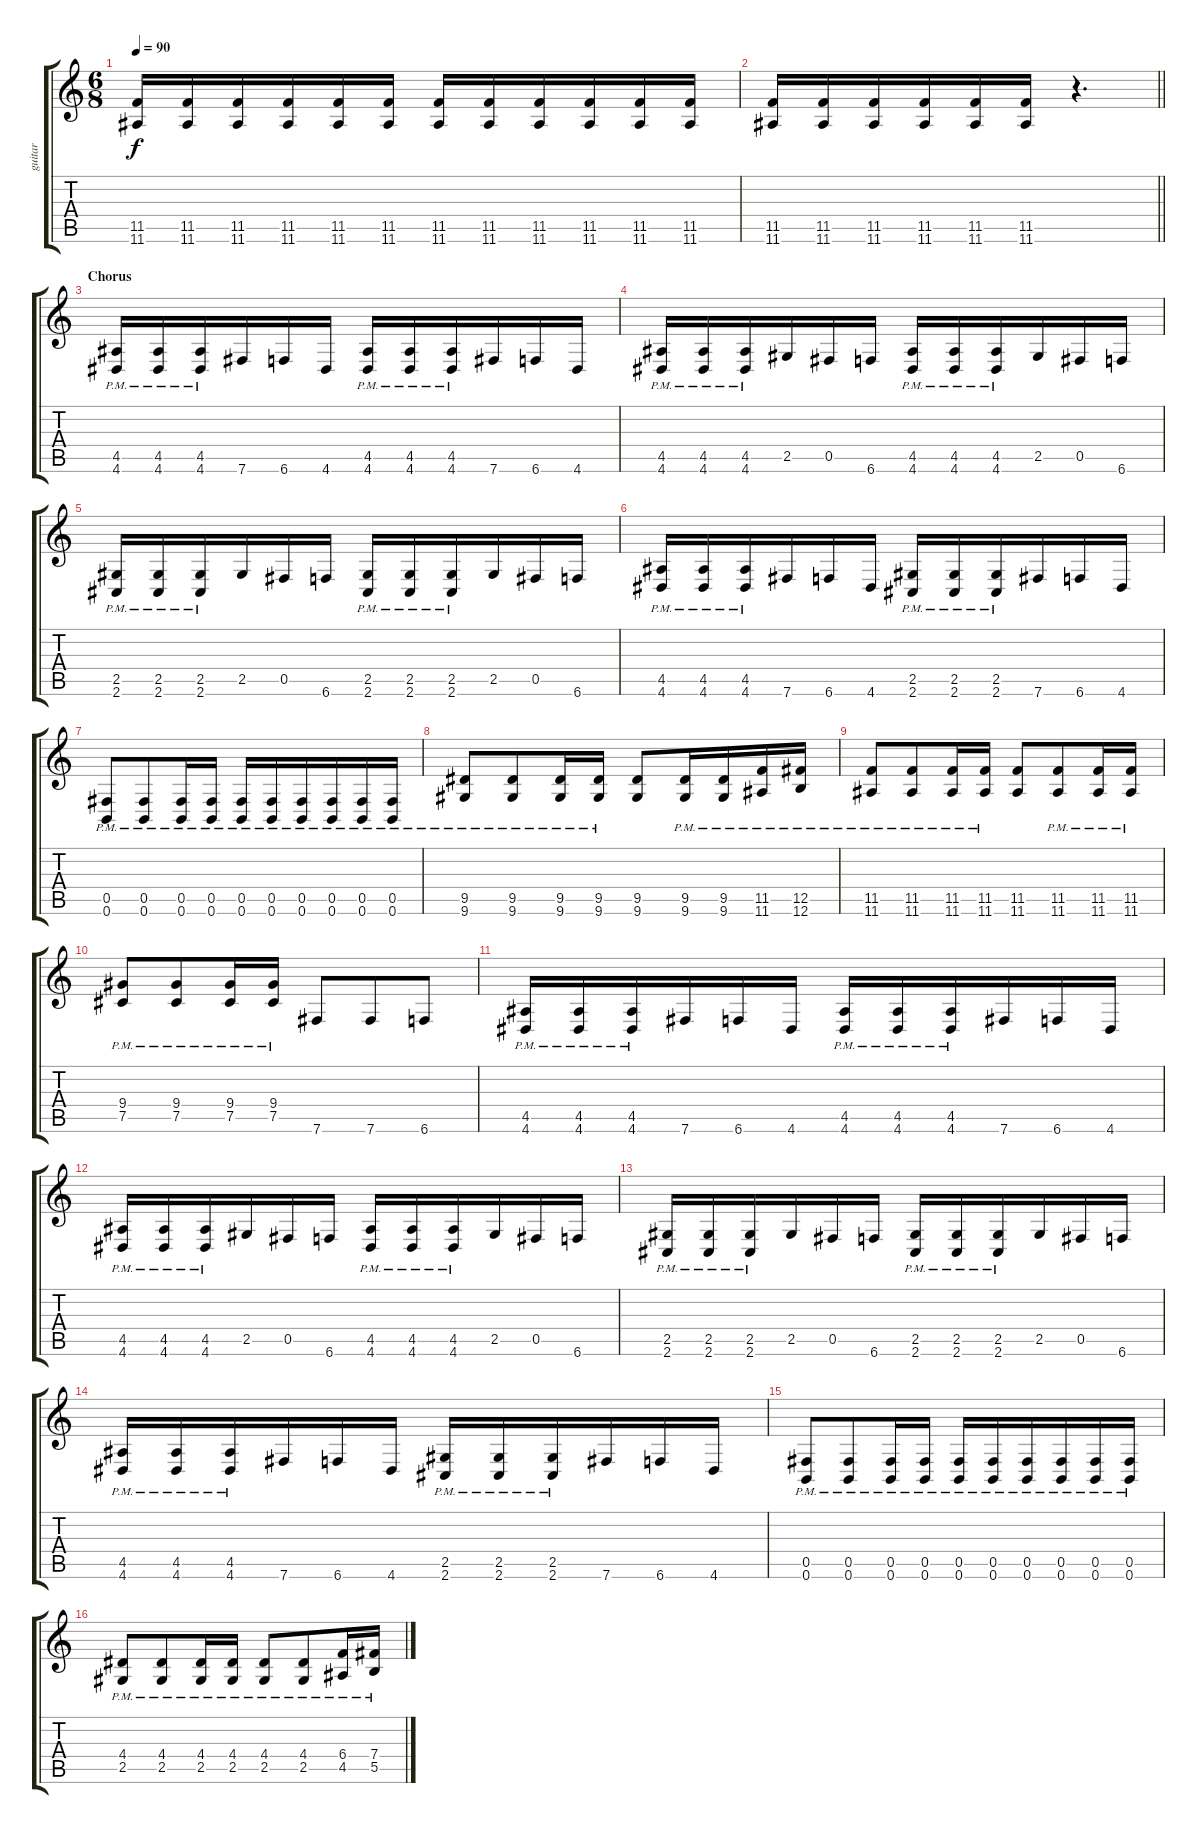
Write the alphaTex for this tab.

\track ("guitar" "guitar") {instrument distortionguitar}
\staff {score tabs}
\tuning (Db4 Ab3 E3 B2 Gb2 B1) {hide}
\ts (6 8)
\tempo 90
\clef g2
\ks c
(11.5 11.6).16{dy f} (11.5 11.6).16 (11.5 11.6).16 (11.5 11.6).16 (11.5 11.6).16 (11.5 11.6).16 (11.5 11.6).16 (11.5 11.6).16 (11.5 11.6).16 (11.5 11.6).16 (11.5 11.6).16 (11.5 11.6).16 |
\barLineRight lightlight
(11.5 11.6).16 (11.5 11.6).16 (11.5 11.6).16 (11.5 11.6).16 (11.5 11.6).16 (11.5 11.6).16 r.4{d} |
\section ("" "Chorus")
(4.5{pm} 4.6{pm}).16 (4.5{pm} 4.6{pm}).16 (4.5{pm} 4.6{pm}).16 7.6.16 6.6.16 4.6.16 (4.5{pm} 4.6{pm}).16 (4.5{pm} 4.6{pm}).16 (4.5{pm} 4.6{pm}).16 7.6.16 6.6.16 4.6.16 |
(4.5{pm} 4.6{pm}).16 (4.5{pm} 4.6{pm}).16 (4.5{pm} 4.6{pm}).16 2.5.16 0.5.16 6.6.16 (4.5{pm} 4.6{pm}).16 (4.5{pm} 4.6{pm}).16 (4.5{pm} 4.6{pm}).16 2.5.16 0.5.16 6.6.16 |
(2.5{pm} 2.6{pm}).16 (2.5{pm} 2.6{pm}).16 (2.5{pm} 2.6{pm}).16 2.5.16 0.5.16 6.6.16 (2.5{pm} 2.6{pm}).16 (2.5{pm} 2.6{pm}).16 (2.5{pm} 2.6{pm}).16 2.5.16 0.5.16 6.6.16 |
(4.5{pm} 4.6{pm}).16 (4.5{pm} 4.6{pm}).16 (4.5{pm} 4.6{pm}).16 7.6.16 6.6.16 4.6.16 (2.5{pm} 2.6{pm}).16 (2.5{pm} 2.6{pm}).16 (2.5{pm} 2.6{pm}).16 7.6.16 6.6.16 4.6.16 |
(0.5{pm} 0.6{pm}).8 (0.5{pm} 0.6{pm}).8 (0.5{pm} 0.6{pm}).16 (0.5{pm} 0.6{pm}).16 (0.5{pm} 0.6{pm}).16 (0.5{pm} 0.6{pm}).16 (0.5{pm} 0.6{pm}).16 (0.5{pm} 0.6{pm}).16 (0.5{pm} 0.6{pm}).16 (0.5{pm} 0.6{pm}).16 |
(9.5{pm} 9.6{pm}).8 (9.5{pm} 9.6{pm}).8 (9.5{pm} 9.6{pm}).16 (9.5{pm} 9.6{pm}).16 (9.5 9.6).8 (9.5{pm} 9.6{pm}).16 (9.5{pm} 9.6{pm}).16 (11.5{pm} 11.6{pm}).16 (12.5{pm} 12.6{pm}).16 |
(11.5{pm} 11.6{pm}).8 (11.5{pm} 11.6{pm}).8 (11.5{pm} 11.6{pm}).16 (11.5{pm} 11.6{pm}).16 (11.5 11.6).8 (11.5{pm} 11.6{pm}).8 (11.5{pm} 11.6{pm}).16 (11.5{pm} 11.6{pm}).16 |
(9.4{pm} 7.5{pm}).8 (9.4{pm} 7.5{pm}).8 (9.4{pm} 7.5{pm}).16 (9.4{pm} 7.5{pm}).16 7.6.8 7.6.8 6.6.8 |
(4.5{pm} 4.6{pm}).16 (4.5{pm} 4.6{pm}).16 (4.5{pm} 4.6{pm}).16 7.6.16 6.6.16 4.6.16 (4.5{pm} 4.6{pm}).16 (4.5{pm} 4.6{pm}).16 (4.5{pm} 4.6{pm}).16 7.6.16 6.6.16 4.6.16 |
(4.5{pm} 4.6{pm}).16 (4.5{pm} 4.6{pm}).16 (4.5{pm} 4.6{pm}).16 2.5.16 0.5.16 6.6.16 (4.5{pm} 4.6{pm}).16 (4.5{pm} 4.6{pm}).16 (4.5{pm} 4.6{pm}).16 2.5.16 0.5.16 6.6.16 |
(2.5{pm} 2.6{pm}).16 (2.5{pm} 2.6{pm}).16 (2.5{pm} 2.6{pm}).16 2.5.16 0.5.16 6.6.16 (2.5{pm} 2.6{pm}).16 (2.5{pm} 2.6{pm}).16 (2.5{pm} 2.6{pm}).16 2.5.16 0.5.16 6.6.16 |
(4.5{pm} 4.6{pm}).16 (4.5{pm} 4.6{pm}).16 (4.5{pm} 4.6{pm}).16 7.6.16 6.6.16 4.6.16 (2.5{pm} 2.6{pm}).16 (2.5{pm} 2.6{pm}).16 (2.5{pm} 2.6{pm}).16 7.6.16 6.6.16 4.6.16 |
(0.5{pm} 0.6{pm}).8 (0.5{pm} 0.6{pm}).8 (0.5{pm} 0.6{pm}).16 (0.5{pm} 0.6{pm}).16 (0.5{pm} 0.6{pm}).16 (0.5{pm} 0.6{pm}).16 (0.5{pm} 0.6{pm}).16 (0.5{pm} 0.6{pm}).16 (0.5{pm} 0.6{pm}).16 (0.5{pm} 0.6{pm}).16 |
(4.4{pm} 2.5{pm}).8 (4.4{pm} 2.5{pm}).8 (4.4{pm} 2.5{pm}).16 (4.4{pm} 2.5{pm}).16 (4.4{pm} 2.5{pm}).8 (4.4{pm} 2.5{pm}).8 (6.4{pm} 4.5{pm}).16 (7.4{pm} 5.5{pm}).16
